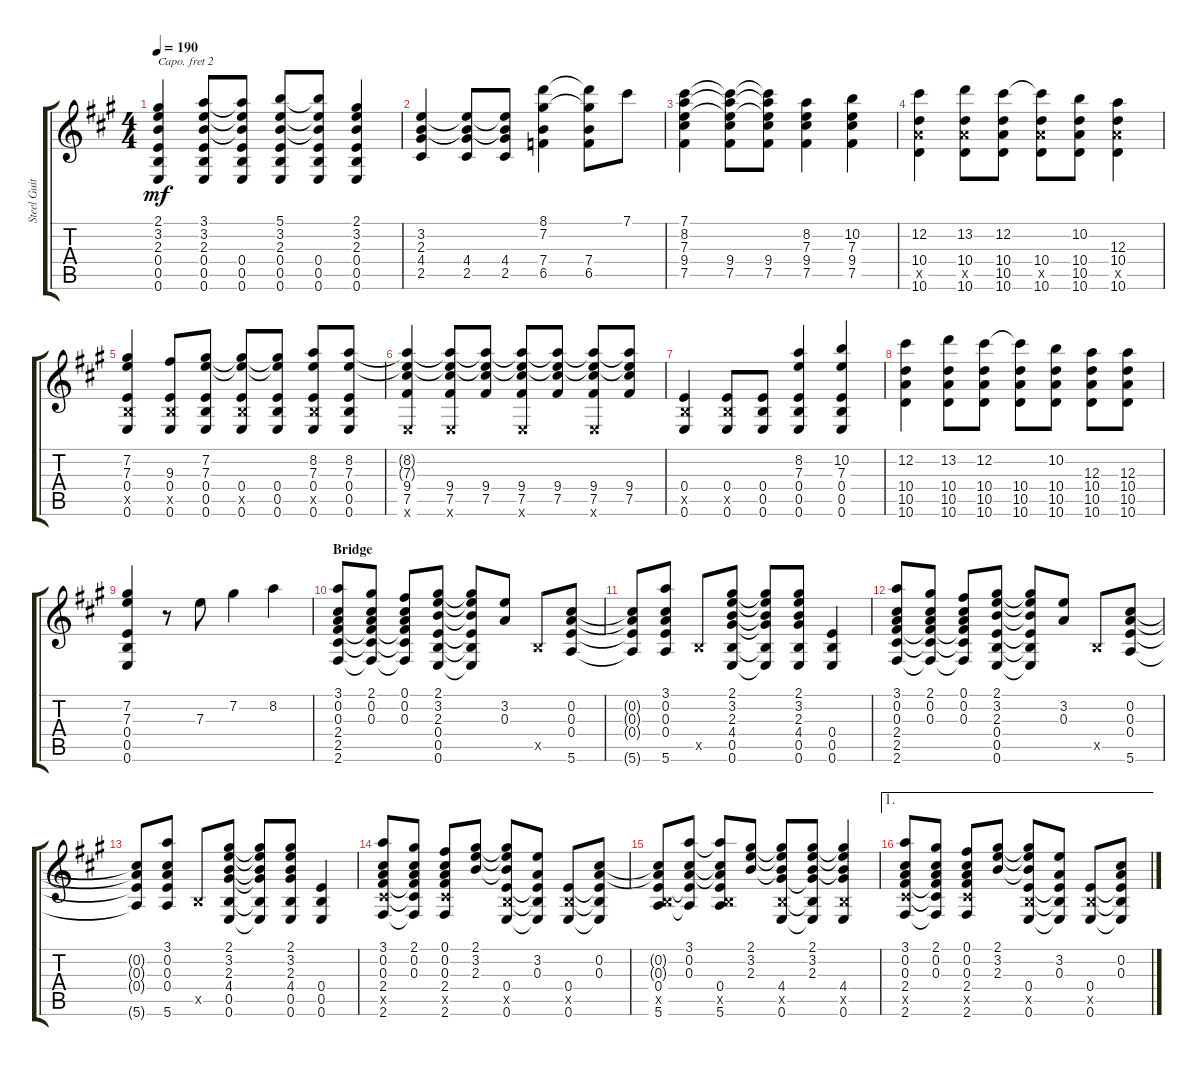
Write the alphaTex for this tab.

\track ("Steel Guitar" "Steel Guit") {instrument acousticguitarsteel}
\staff {score tabs}
\capo 2
\tuning (E4 B3 G3 D3 A2 D2) {hide}
\ts (4 4)
\tempo 190
\clef g2
\ks f#minor
(2.1 3.2 2.3 0.4 0.5 0.6).4{dy mf} (3.1 3.2 2.3 0.4 0.5 0.6).8 (3.1{t} 3.2{t} 2.3{t} 0.4 0.5 0.6).8 (5.1 3.2 2.3 0.4 0.5 0.6).8 (5.1{t} 3.2{t} 2.3{t} 0.4 0.5 0.6).8 (2.1 3.2 2.3 0.4 0.5 0.6).4 |
(3.2 2.3 4.4 2.5).4 (3.2{t} 2.3{t} 4.4 2.5).8 (3.2{t} 2.3{t} 4.4 2.5).8 (8.1 7.2 7.4 6.5).4 (8.1{t} 7.2{t} 7.4 6.5).8 7.1.8 |
(7.1 8.2 7.3 9.4 7.5).4 (7.1{t} 8.2{t} 7.3{t} 9.4 7.5).8 (7.1{t} 8.2{t} 7.3{t} 9.4 7.5).8 (8.2 7.3 9.4 7.5).4 (10.2 7.3 9.4 7.5).4 |
(12.2 10.4 10.5{x} 10.6).4 (13.2 10.4 10.5{x} 10.6).8 (12.2 10.4 10.5 10.6).8 (12.2{t} 10.4 10.5{x} 10.6).8 (10.2 10.4 10.5 10.6).8 (12.3 10.4 10.5{x} 10.6).4 |
(7.2 7.3 0.4 0.5{x} 0.6).4 (9.3 0.4 0.5{x} 0.6).8 (7.2 7.3 0.4 0.5 0.6).8 (7.2{t} 7.3{t} 0.4 0.5{x} 0.6).8 (7.2{t} 7.3{t} 0.4 0.5 0.6).8 (8.2 7.3 0.4 0.5{x} 0.6).8 (8.2 7.3 0.4 0.5 0.6).8 |
(8.2{t} 7.3{t} 9.4 7.5 0.6{x}).4 (8.2{t} 7.3{t} 9.4 7.5 0.6{x}).8 (8.2{t} 7.3{t} 9.4 7.5).8 (8.2{t} 7.3{t} 9.4 7.5 0.6{x}).8 (8.2{t} 7.3{t} 9.4 7.5).8 (8.2{t} 7.3{t} 9.4 7.5 0.6{x}).8 (8.2{t} 7.3{t} 9.4 7.5).8 |
(0.4 0.5{x} 0.6).4 (0.4 0.5{x} 0.6).8 (0.4 0.5 0.6).8 (8.2 7.3 0.4 0.5 0.6).4 (10.2 7.3 0.4 0.5 0.6).4 |
(12.2 10.4 10.5 10.6).4 (13.2 10.4 10.5 10.6).8 (12.2 10.4 10.5 10.6).8 (12.2{t} 10.4 10.5 10.6).8 (10.2 10.4 10.5 10.6).8 (12.3 10.4 10.5 10.6).8 (12.3 10.4 10.5 10.6).8 |
(7.2 7.3 0.4 0.5 0.6).4 r.8 7.3.8 7.2.4 8.2.4 |
\section ("" "Bridge")
(3.1 0.2 0.3 2.4 2.5 2.6).8 (2.1 0.2 0.3 2.4{t} 2.5{t} 2.6{t}).8 (0.1 0.2 0.3 2.4{t} 2.5{t} 2.6{t}).8 (2.1 3.2 2.3 0.4 0.5 0.6).8 (2.1{t} 3.2{t} 2.3{t} 0.4{t} 0.5{t} 0.6{t}).8 (3.2 0.3).8 0.5{x}.8 (0.2 0.3 0.4 5.6).8 |
(0.2{t} 0.3{t} 0.4{t} 5.6{t}).8 (3.1 0.2 0.3 0.4 5.6).8 0.5{x}.8 (2.1 3.2 2.3 4.4 0.5 0.6).8 (2.1{t} 3.2{t} 2.3{t} 4.4{t} 0.5{t} 0.6{t}).8 (2.1 3.2 2.3 4.4 0.5 0.6).8 (0.4 0.5 0.6).4 |
(3.1 0.2 0.3 2.4 2.5 2.6).8 (2.1 0.2 0.3 2.4{t} 2.5{t} 2.6{t}).8 (0.1 0.2 0.3 2.4{t} 2.5{t} 2.6{t}).8 (2.1 3.2 2.3 0.4 0.5 0.6).8 (2.1{t} 3.2{t} 2.3{t} 0.4{t} 0.5{t} 0.6{t}).8 (3.2 0.3).8 0.5{x}.8 (0.2 0.3 0.4 5.6).8 |
(0.2{t} 0.3{t} 0.4{t} 5.6{t}).8 (3.1 0.2 0.3 0.4 5.6).8 0.5{x}.8 (2.1 3.2 2.3 4.4 0.5 0.6).8 (2.1{t} 3.2{t} 2.3{t} 4.4{t} 0.5{t} 0.6{t}).8 (2.1 3.2 2.3 4.4 0.5 0.6).8 (0.4 0.5 0.6).4 |
(3.1 0.2 0.3 2.4 2.5{x} 2.6).8 (2.1 0.2 0.3 2.4{t} 2.5{t} 2.6{t}).8 (0.1 0.2 0.3 2.4 2.5{x} 2.6).8 (2.1 3.2 2.3).8 (2.1{t} 3.2{t} 2.3{t} 0.4 0.5{x} 0.6).8 (3.2 0.3 0.4{t} 0.5{t} 0.6{t}).8 (0.4 0.5{x} 0.6).8 (0.2 0.3 0.4{t} 0.5{t} 0.6{t}).8 |
(0.2{t} 0.3{t} 0.4 0.5{x} 5.6).8 (3.1 0.2 0.3 0.4{t} 5.6{t}).8 (3.1{t} 0.2{t} 0.3{t} 0.4 0.5{x} 5.6).8 (2.1 3.2 2.3).8 (2.1{t} 3.2{t} 2.3{t} 4.4 0.5{x} 0.6).8 (2.1 3.2 2.3 4.4{t} 0.5{t} 0.6{t}).8 (2.1{t} 3.2{t} 2.3{t} 4.4 0.5{x} 0.6).4 |
\ae 1
(3.1 0.2 0.3 2.4 2.5{x} 2.6).8 (2.1 0.2 0.3 2.4{t} 2.5{t} 2.6{t}).8 (0.1 0.2 0.3 2.4 2.5{x} 2.6).8 (2.1 3.2 2.3).8 (2.1{t} 3.2{t} 2.3{t} 0.4 0.5{x} 0.6).8 (3.2 0.3 0.4{t} 0.5{t} 0.6{t}).8 (0.4 0.5{x} 0.6).8 (0.2 0.3 0.4{t} 0.5{t} 0.6{t}).8
